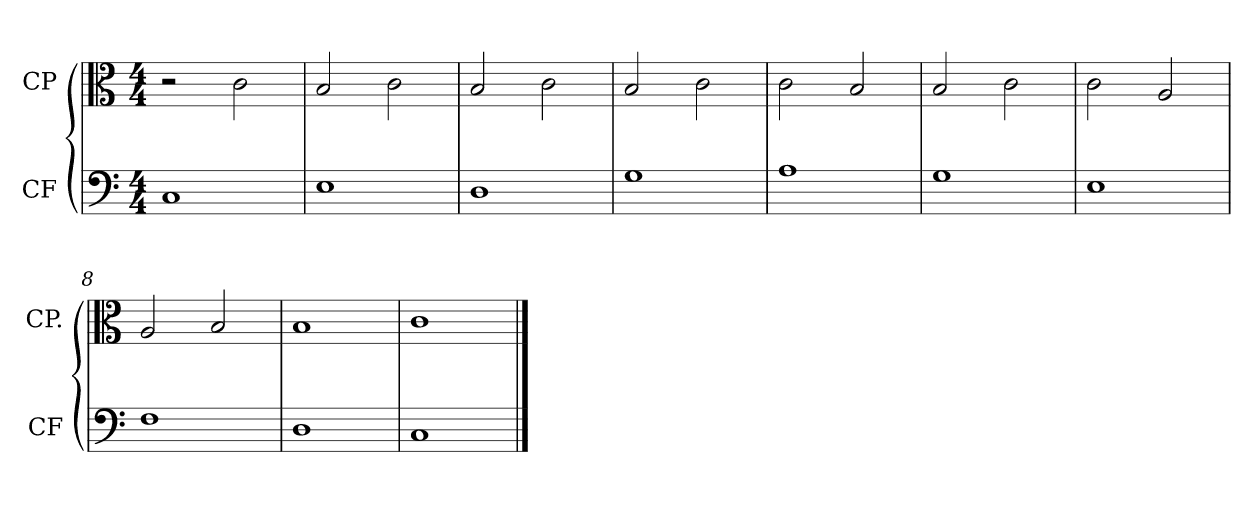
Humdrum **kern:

**kern	**kern
*part2	*part1
*staff2	*staff1
*I"CF	*I"CP
*I'CF	*I'CP.
*clefF4	*clefC3
*k[]	*k[]
*C:	*C:
*M4/4	*M4/4
=1	=1
1C	2r
.	2c\
=2	=2
1E	2B/
.	2c\
=3	=3
1D	2B/
.	2c\
=4	=4
1G	2B/
.	2c\
=5	=5
1A	2c\
.	2B/
=6	=6
1G	2B/
.	2c\
=7	=7
1E	2c\
.	2A/
=8	=8
1F	2A/
.	2B/
=9	=9
1D	1B
=10	=10
1C	1c
==	==
*-	*-
